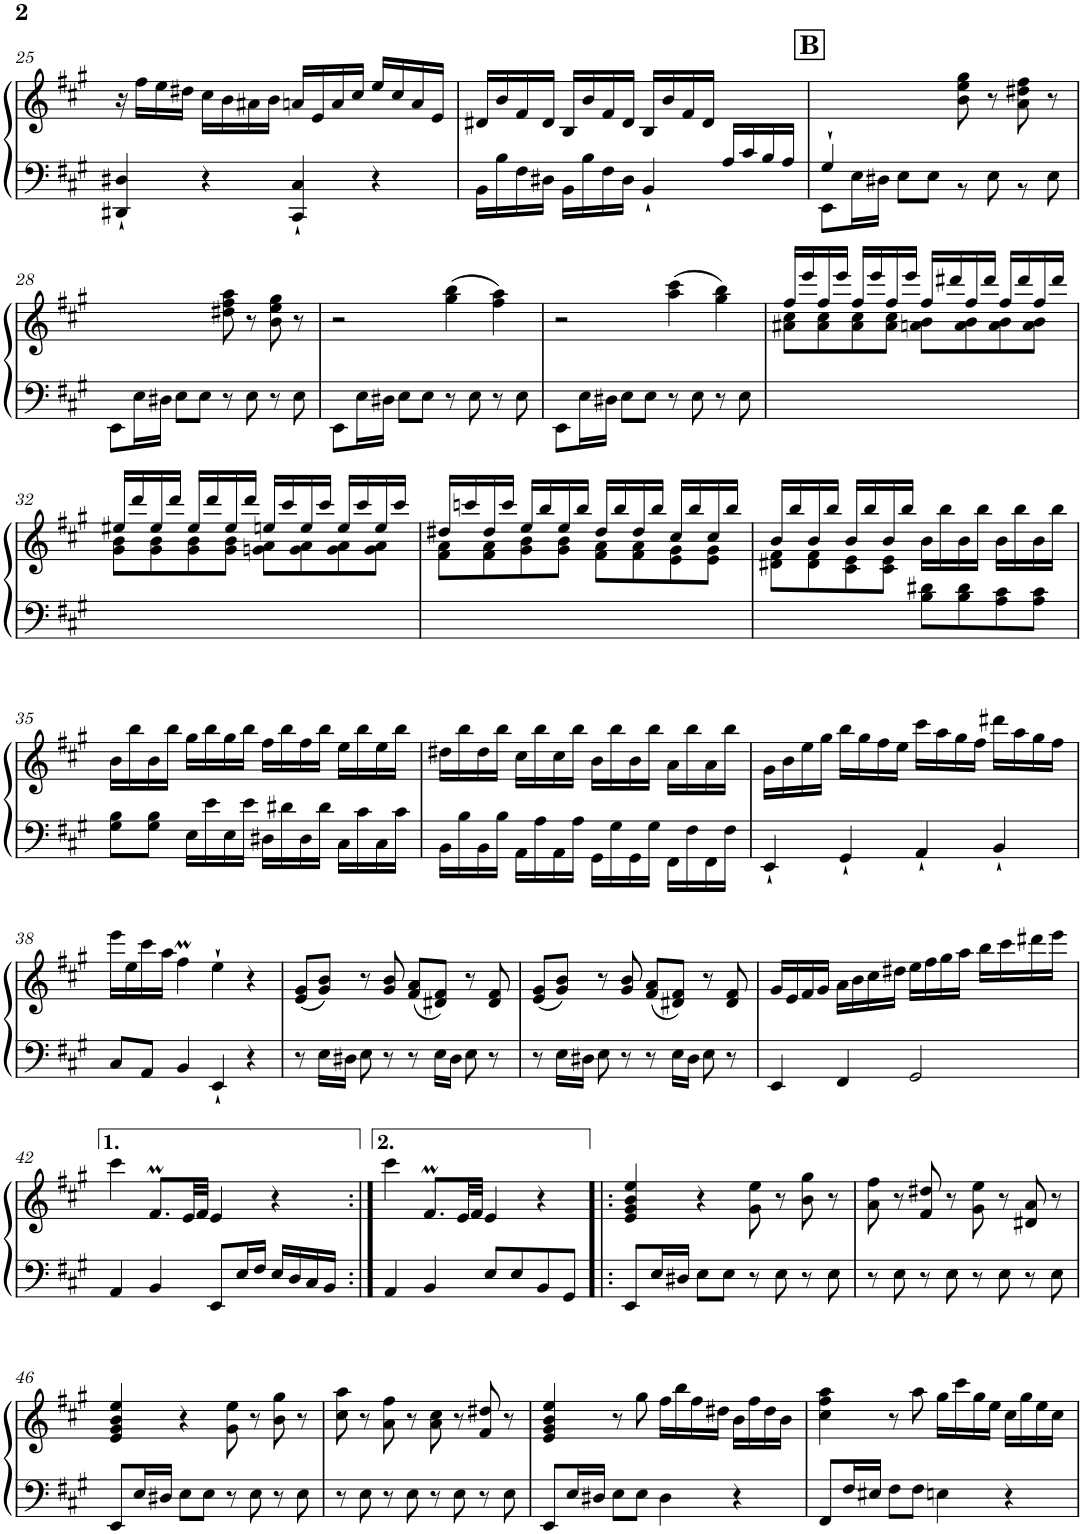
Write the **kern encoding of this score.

**kern	**kern
*part1	*part1
*staff2	*staff1
*I"Piano vertical	*
*I'Pno.	*
!!LO:PB:g=z
*clefF4	*clefG2
*k[f#c#g#]	*k[f#c#g#]
*M4/4	*M4/4
*met(c)	*met(c)
=25	=25
4DD#X/` 4D#X/`	16r
.	16ff#\LL
.	16ee\
.	16dd#X\JJ
4r	16cc#\LL
.	16b\
.	16a#X\
.	16b\JJ
4CC#/` 4C#/`	16an/LL
.	16e/
.	16a/
.	16cc#/JJ
4r	16ee/LL
.	16cc#/
.	16a/
.	16e/JJ
=26	=26
16BB\LL	16d#X/LL
16B\	16b/
16F#\	16f#/
16D#X\JJ	16d#/JJ
16BB\LL	16B/LL
16B\	16b/
16F#\	16f#/
16D#\JJ	16d#/JJ
4BB`/	16B/LL
.	16b/
.	16f#/
.	16d#/JJ
16A/LL	4ryy
16c#/	.
16B/	.
16A/JJ	.
!!LO:REH:place=s1:a:B:cj:fs=14:t=B
=27	=27
*^	*
4G#`/	8EE\L	2ryy
.	16E\L	.
.	16D#X\JJ	.
8ryy	8E\L	.
8ryy	8E\J	.
8ryy	8r	8b\ 8ee\ 8gg#\
8ryy	8E\	8r
8ryy	8r	8a\ 8dd#X\ 8ff#\
8ryy	8E\	8r
*v	*v	*
!!LO:LB:g=z
=28	=28
8EE\L	2ryy
16E\L	.
16D#X\JJ	.
8E\L	.
8E\J	.
8r	8dd#X\ 8ff#\ 8aa\
8E\	8r
8r	8b\ 8ee\ 8gg#\
8E\	8r
=29	=29
8EE\L	2r
16E\L	.
16D#X\JJ	.
8E\L	.
8E\J	.
8r	(4gg#\ 4bb\
8E\	.
8r	4ff#\ 4aa\)
8E\	.
=30	=30
8EE\L	2r
16E\L	.
16D#X\JJ	.
8E\L	.
8E\J	.
8r	(4aa\ 4ccc#\
8E\	.
8r	4gg#\ 4bb\)
8E\	.
=31	=31
*	*^
1ryy	16ff#/LL	8a#X\ 8cc#\L
.	16eee/	.
.	16ff#/	8a#\ 8cc#\
.	16eee/JJ	.
.	16ff#/LL	8a#\ 8cc#\
.	16eee/	.
.	16ff#/	8a#\ 8cc#\J
.	16eee/JJ	.
.	16ff#/LL	8an\ 8b\L
.	16ddd#X/	.
.	16ff#/	8a\ 8b\
.	16ddd#/JJ	.
.	16ff#/LL	8a\ 8b\
.	16ddd#/	.
.	16ff#/	8a\ 8b\J
.	16ddd#/JJ	.
!!LO:LB:g=z	!!
=32	=32	=32
1ryy	16ee#X/LL	8g#\ 8b\L
.	16ddd/	.
.	16ee#/	8g#\ 8b\
.	16ddd/JJ	.
.	16ee#/LL	8g#\ 8b\
.	16ddd/	.
.	16ee#/	8g#\ 8b\J
.	16ddd/JJ	.
.	16een/LL	8gn\ 8a\L
.	16ccc#/	.
.	16ee/	8g\ 8a\
.	16ccc#/JJ	.
.	16ee/LL	8g\ 8a\
.	16ccc#/	.
.	16ee/	8g\ 8a\J
.	16ccc#/JJ	.
=33	=33	=33
1ryy	16dd#X/LL	8f#\ 8a\L
.	16cccn/	.
.	16dd#/	8f#\ 8a\
.	16ccc/JJ	.
.	16ee/LL	8g#\ 8b\
.	16bb/	.
.	16ee/	8g#\ 8b\J
.	16bb/JJ	.
.	16dd#/LL	8f#\ 8a\L
.	16bb/	.
.	16dd#/	8f#\ 8a\
.	16bb/JJ	.
.	16cc#/LL	8e\ 8g#\
.	16bb/	.
.	16cc#/	8e\ 8g#\J
.	16bb/JJ	.
=34	=34	=34
2ryy	16b/LL	8d#X\ 8f#\L
.	16bb/	.
.	16b/	8d#\ 8f#\
.	16bb/JJ	.
.	16b/LL	8c#\ 8e\
.	16bb/	.
.	16b/	8c#\ 8e\J
.	16bb/JJ	.
8B\ 8d#X\L	16b\LL	2ryy
.	16bb\	.
8B\ 8d#\	16b\	.
.	16bb\JJ	.
8A\ 8c#\	16b\LL	.
.	16bb\	.
8A\ 8c#\J	16b\	.
.	16bb\JJ	.
*	*v	*v
!!LO:LB:g=z
=35	=35
8G#\ 8B\L	16b\LL
.	16bb\
8G#\ 8B\J	16b\
.	16bb\JJ
16E\LL	16gg#\LL
16e\	16bb\
16E\	16gg#\
16e\JJ	16bb\JJ
16D#X\LL	16ff#\LL
16d#X\	16bb\
16D#\	16ff#\
16d#\JJ	16bb\JJ
16C#\LL	16ee\LL
16c#\	16bb\
16C#\	16ee\
16c#\JJ	16bb\JJ
=36	=36
16BB\LL	16dd#X\LL
16B\	16bb\
16BB\	16dd#\
16B\JJ	16bb\JJ
16AA\LL	16cc#\LL
16A\	16bb\
16AA\	16cc#\
16A\JJ	16bb\JJ
16GG#\LL	16b\LL
16G#\	16bb\
16GG#\	16b\
16G#\JJ	16bb\JJ
16FF#\LL	16a\LL
16F#\	16bb\
16FF#\	16a\
16F#\JJ	16bb\JJ
=37	=37
4EE`/	16g#\LL
.	16b\
.	16ee\
.	16gg#\JJ
4GG#`/	16bb\LL
.	16gg#\
.	16ff#\
.	16ee\JJ
4AA`/	16ccc#\LL
.	16aa\
.	16gg#\
.	16ff#\JJ
4BB`/	16ddd#X\LL
.	16aa\
.	16gg#\
.	16ff#\JJ
!!LO:LB:g=z
=38	=38
8C#/L	16eee\LL
.	16ee\
8AA/J	16ccc#\
.	16aa\JJ
4BB/	4ff#M\
4EE`/	4ee`\
4r	4r
=39	=39
8r	(8e/ 8g#/L
16E\LL	8g#/ 8b/J)
16D#X\JJ	.
8E\	8r
8r	8g#/ 8b/
8r	(8f#/ 8a/L
16E\LL	8d#X/ 8f#/J)
16D#\JJ	.
8E\	8r
8r	8d#/ 8f#/
=40	=40
8r	(8e/ 8g#/L
16E\LL	8g#/ 8b/J)
16D#X\JJ	.
8E\	8r
8r	8g#/ 8b/
8r	(8f#/ 8a/L
16E\LL	8d#X/ 8f#/J)
16D#\JJ	.
8E\	8r
8r	8d#/ 8f#/
=41	=41
4EE/	16g#/LL
.	16e/
.	16f#/
.	16g#/JJ
4FF#/	16a\LL
.	16b\
.	16cc#\
.	16dd#X\JJ
2GG#/	16ee\LL
.	16ff#\
.	16gg#\
.	16aa\JJ
.	16bb\LL
.	16ccc#\
.	16ddd#X\
.	16eee\JJ
!!LO:LB:g=z
=42	=42
4AA/	4ccc#\
4BB/	8.f#M/L
.	32e/LL
.	32f#/JJJ
8EE/L	4e/
16E/L	.
16F#/JJ	.
16E/LL	4r
16D/	.
16C#/	.
16BB/JJ	.
=43:|!	=43:|!
4AA/	4ccc#\
4BB/	8.f#M/L
.	32e/LL
.	32f#/JJJ
8E/L	4e/
8E/	.
8BB/	4r
8GG#/J	.
=44!|:	=44!|:
8EE/L	4e/ 4g#/ 4b/ 4ee/
16E/L	.
16D#X/JJ	.
8E\L	4r
8E\J	.
8r	8g#\ 8ee\
8E\	8r
8r	8b\ 8gg#\
8E\	8r
=45	=45
8r	8a\ 8ff#\
8E\	8r
8r	8f#/ 8dd#X/
8E\	8r
8r	8g#\ 8ee\
8E\	8r
8r	8d#X/ 8a/
8E\	8r
!!LO:LB:g=z
=46	=46
8EE/L	4e/ 4g#/ 4b/ 4ee/
16E/L	.
16D#X/JJ	.
8E\L	4r
8E\J	.
8r	8g#\ 8ee\
8E\	8r
8r	8b\ 8gg#\
8E\	8r
=47	=47
8r	8cc#\ 8aa\
8E\	8r
8r	8a\ 8ff#\
8E\	8r
8r	8a\ 8cc#\
8E\	8r
8r	8f#/ 8dd#X/
8E\	8r
=48	=48
8EE/L	4e/ 4g#/ 4b/ 4ee/
16E/L	.
16D#X/JJ	.
8E\L	8r
8E\J	8gg#\
4D#\	16ff#\LL
.	16bb\
.	16ff#\
.	16dd#X\JJ
4r	16b\LL
.	16ff#\
.	16dd#\
.	16b\JJ
=49	=49
8FF#/L	4cc#\ 4ff#\ 4aa\
16F#/L	.
16E#X/JJ	.
8F#\L	8r
8F#\J	8aa\
4En\	16gg#\LL
.	16ccc#\
.	16gg#\
.	16ee\JJ
4r	16cc#\LL
.	16gg#\
.	16ee\
.	16cc#\JJ
=	=
*-	*-
